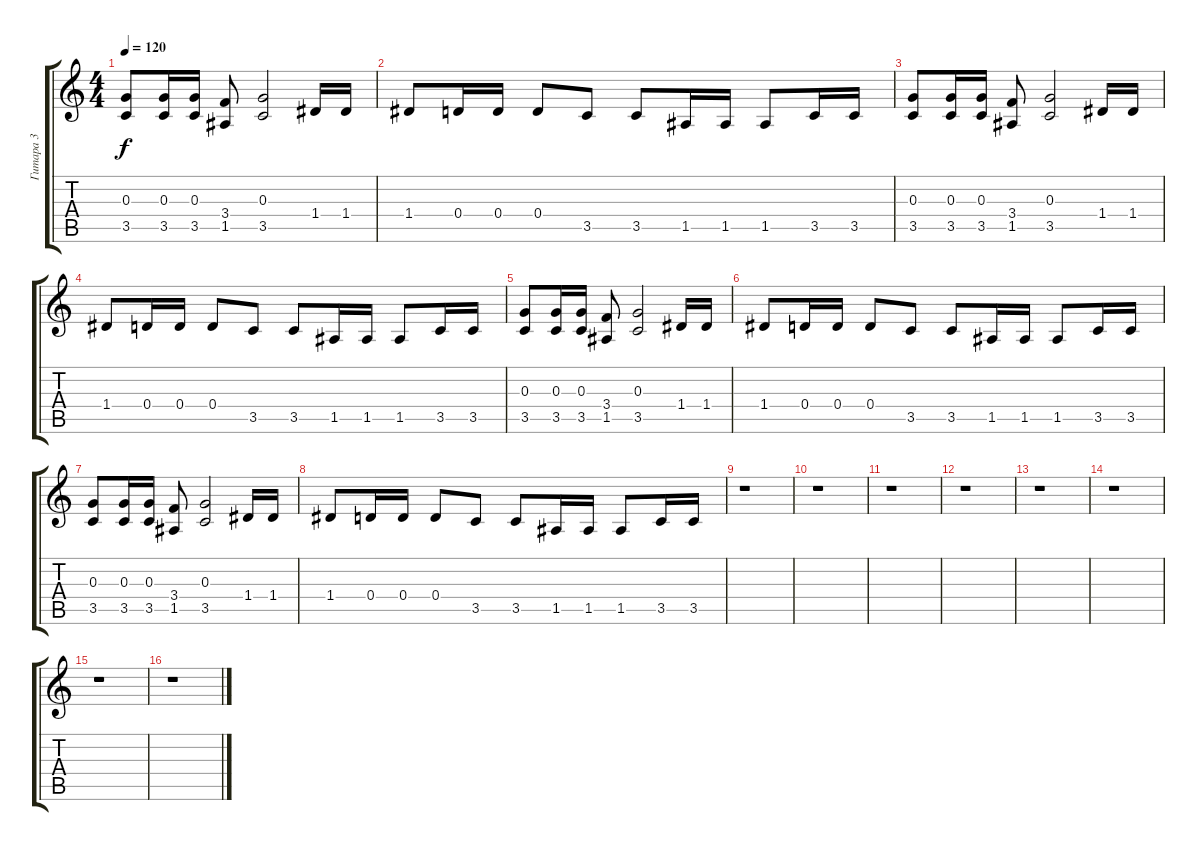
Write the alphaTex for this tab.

\track ("Гитара 3" "Гитара 3") {instrument acousticguitarnylon}
\staff {score tabs}
\tuning (E4 B3 G3 D3 A2 E2) {hide}
\ts (4 4)
\tempo 120
\clef g2
\ks c
(0.3 3.5).8{dy f} (0.3 3.5).16 (0.3 3.5).16 (3.4 1.5).8 (0.3 3.5).2 1.4.16 1.4.16 |
1.4.8 0.4.16 0.4.16 0.4.8 3.5.8 3.5.8 1.5.16 1.5.16 1.5.8 3.5.16 3.5.16 |
(0.3 3.5).8 (0.3 3.5).16 (0.3 3.5).16 (3.4 1.5).8 (0.3 3.5).2 1.4.16 1.4.16 |
1.4.8 0.4.16 0.4.16 0.4.8 3.5.8 3.5.8 1.5.16 1.5.16 1.5.8 3.5.16 3.5.16 |
(0.3 3.5).8 (0.3 3.5).16 (0.3 3.5).16 (3.4 1.5).8 (0.3 3.5).2 1.4.16 1.4.16 |
1.4.8 0.4.16 0.4.16 0.4.8 3.5.8 3.5.8 1.5.16 1.5.16 1.5.8 3.5.16 3.5.16 |
(0.3 3.5).8 (0.3 3.5).16 (0.3 3.5).16 (3.4 1.5).8 (0.3 3.5).2 1.4.16 1.4.16 |
1.4.8 0.4.16 0.4.16 0.4.8 3.5.8 3.5.8 1.5.16 1.5.16 1.5.8 3.5.16 3.5.16 |
r.1 |
r.1 |
r.1 |
r.1 |
r.1 |
r.1 |
r.1 |
r.1
